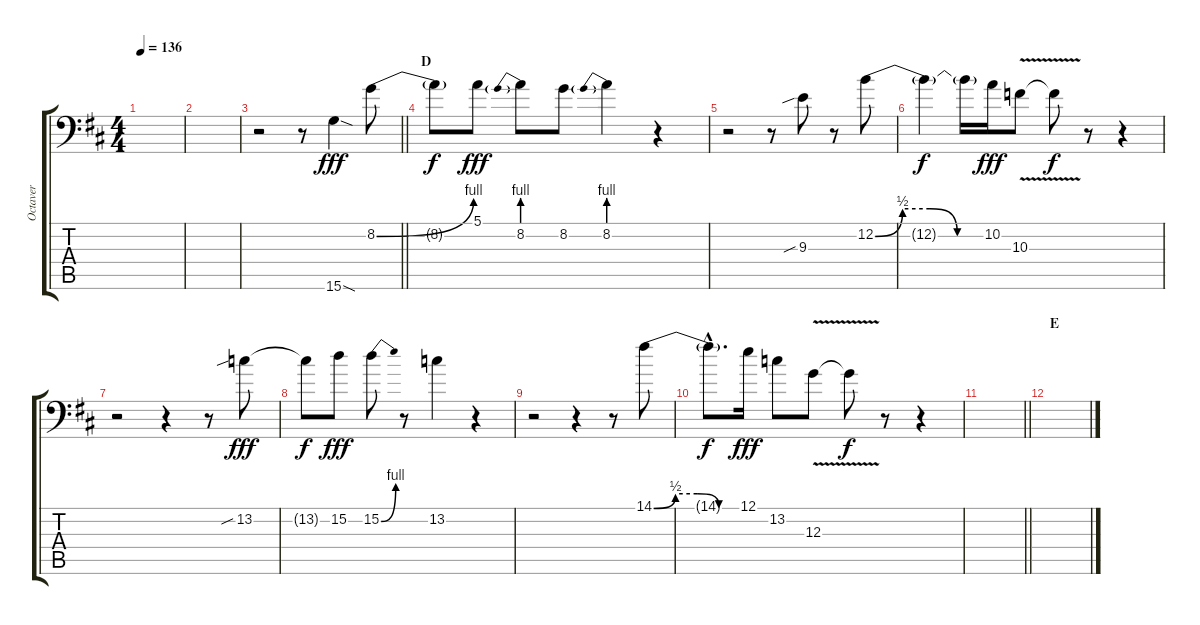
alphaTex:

\track ("Octaver" "Octaver") {instrument overdrivenguitar}
\staff {score tabs}
\tuning (E3 B2 G2 D2 A1 E1) {hide}
\ts (4 4)
\tempo 136
\clef f4
\ks d
|
|
\barLineRight lightlight
r.2{instrument distortionguitar} r.8 15.6{sod}.4{dy fff} 8.2{be (bend 0 0 60 4)}.8 |
\section ("" "D")
8.2{t}.8{dy f} 5.1.8{dy fff} 8.2{be (prebend 0 4 60 4)}.8 8.2.8 8.2{be (prebend 0 4 60 4)}.4 r.4 |
r.2 r.8 9.3{sib}.8 r.8 12.2{be (custom 0 0 15 2 30 2 45 0 60 0)}.8 |
12.2{t}.4{dy f} 12.2{t}.16 10.2.16{dy fff} 10.3{v}.8 10.3{t}.8{dy f} r.8 r.4 |
r.2 r.4 r.8 13.2{sib}.8{dy fff} |
13.2{t}.8{dy f} 15.2.8{dy fff} 15.2{be (bend 0 0 60 4)}.8 r.8 13.2.4 r.4 |
r.2 r.4 r.8 14.1{be (custom 0 0 15 2 30 2 45 0 60 0)}.8 |
14.1{hac t}.8{d dy f} 12.1.16{dy fff} 13.2.8 12.3{v}.8 12.3{t}.8{dy f} r.8 r.4 |
\barLineRight lightlight
|
\section ("" "E")
